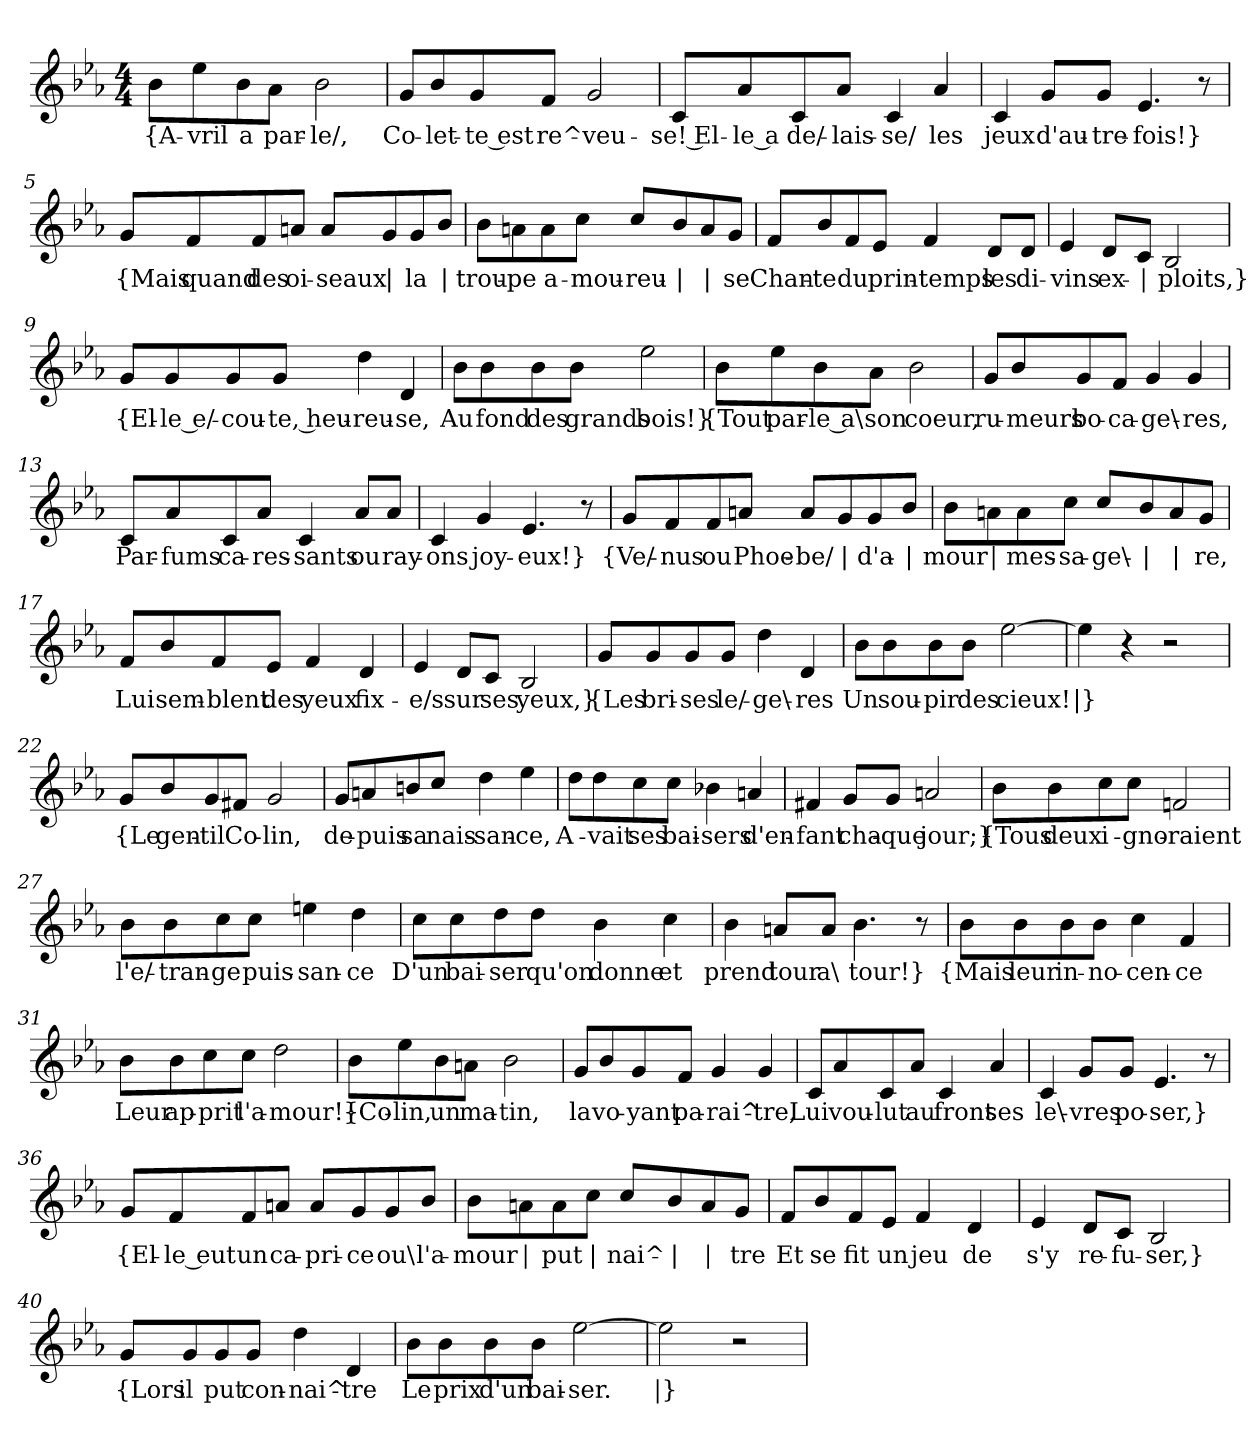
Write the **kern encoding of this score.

**kern	**text
*part1	*part1
*staff1	*staff1
*clefG2	*
*k[b-e-a-]	*
*M4/4	*
=1	=1
!	!LO:LY:b
8b-\L	{A-
!	!LO:LY:b
8ee-\	-vril
!	!LO:LY:b
8b-\	a
!	!LO:LY:b
8a-\J	par-
!	!LO:LY:b
2b-\	-le/,
=2	=2
!	!LO:LY:b
8g/L	Co-
!	!LO:LY:b
8b-/	-let-
!	!LO:LY:b
8g/	-te est
!	!LO:LY:b
8f/J	re^-
!	!LO:LY:b
2g/	-veu-
=3	=3
!	!LO:LY:b
8c/L	-se! El-
!	!LO:LY:b
8a-/	-le a
!	!LO:LY:b
8c/	de/-
!	!LO:LY:b
8a-/J	-lais-
!	!LO:LY:b
4c/	-se/
!	!LO:LY:b
4a-/	les
!!LO:LB:g=z
=4	=4
!	!LO:LY:b
4c/	jeux
!	!LO:LY:b
8g/L	d'au-
!	!LO:LY:b
8g/J	-tre-
!	!LO:LY:b
4.e-/	-fois!}
8r	.
=5	=5
!	!LO:LY:b
8g/L	{Mais
!	!LO:LY:b
8f/	quand
!	!LO:LY:b
8f/	des
!	!LO:LY:b
8an/J	oi-
!	!LO:LY:b
8a/L	-seaux
!	!LO:LY:b
8g/	|
!	!LO:LY:b
8g/	la
!	!LO:LY:b
8b-/J	|
=6	=6
!	!LO:LY:b
8b-\L	trou-
!	!LO:LY:b
8an\	-pe
!	!LO:LY:b
8a\	a-
!	!LO:LY:b
8cc\J	-mou-
!	!LO:LY:b
8cc/L	-reu-
!	!LO:LY:b
8b-/	|
!	!LO:LY:b
8a/	|
!	!LO:LY:b
8g/J	-se
!!LO:LB:g=z
=7	=7
!	!LO:LY:b
8f/L	Chan-
!	!LO:LY:b
8b-/	-te
!	!LO:LY:b
8f/	du
!	!LO:LY:b
8e-/J	prin-
!	!LO:LY:b
4f/	-temps
!	!LO:LY:b
8d/L	les
!	!LO:LY:b
8d/J	di-
=8	=8
!	!LO:LY:b
4e-/	-vins
!	!LO:LY:b
8d/L	ex-
!	!LO:LY:b
8c/J	|
!	!LO:LY:b
2B-/	-ploits,}
=9	=9
!	!LO:LY:b
8g/L	{El-
!	!LO:LY:b
8g/	-le e/-
!	!LO:LY:b
8g/	-cou-
!	!LO:LY:b
8g/J	-te, heu-
!	!LO:LY:b
4dd\	-reu-
!	!LO:LY:b
4d/	-se,
!!LO:LB:g=z
=10	=10
!	!LO:LY:b
8b-\L	Au
!	!LO:LY:b
8b-\	fond
!	!LO:LY:b
8b-\	des
!	!LO:LY:b
8b-\J	grands
!	!LO:LY:b
2ee-\	bois!}
=11	=11
!	!LO:LY:b
8b-\L	{Tout
!	!LO:LY:b
8ee-\	par-
!	!LO:LY:b
8b-\	-le a\
!	!LO:LY:b
8a-\J	son
!	!LO:LY:b
2b-\	coeur,
=12	=12
!	!LO:LY:b
8g/L	ru-
!	!LO:LY:b
8b-/	-meurs
!	!LO:LY:b
8g/	bo-
!	!LO:LY:b
8f/J	-ca-
!	!LO:LY:b
4g/	-ge\-
!	!LO:LY:b
4g/	res,
!!LO:LB:g=z
=13	=13
!	!LO:LY:b
8c/L	Par-
!	!LO:LY:b
8a-/	-fums
!	!LO:LY:b
8c/	ca-
!	!LO:LY:b
8a-/J	-res-
!	!LO:LY:b
4c/	-sants
!	!LO:LY:b
8a-/L	ou
!	!LO:LY:b
8a-/J	ray-
=14	=14
!	!LO:LY:b
4c/	-ons
!	!LO:LY:b
4g/	joy-
!	!LO:LY:b
4.e-/	-eux!}
8r	.
=15	=15
!	!LO:LY:b
8g/L	{Ve/-
!	!LO:LY:b
8f/	-nus
!	!LO:LY:b
8f/	ou
!	!LO:LY:b
8an/J	Phoe-
!	!LO:LY:b
8a/L	-be/
!	!LO:LY:b
8g/	|
!	!LO:LY:b
8g/	d'a-
!	!LO:LY:b
8b-/J	|
!!LO:LB:g=z
=16	=16
!	!LO:LY:b
8b-\L	-mour
!	!LO:LY:b
8an\	|
!	!LO:LY:b
8a\	mes-
!	!LO:LY:b
8cc\J	-sa-
!	!LO:LY:b
8cc/L	-ge\-
!	!LO:LY:b
8b-/	|
!	!LO:LY:b
8a/	|
!	!LO:LY:b
8g/J	-re,
=17	=17
!	!LO:LY:b
8f/L	Lui
!	!LO:LY:b
8b-/	sem-
!	!LO:LY:b
8f/	-blent
!	!LO:LY:b
8e-/J	des
!	!LO:LY:b
4f/	yeux
!	!LO:LY:b
4d/	fix-
=18	=18
!	!LO:LY:b
4e-/	-e/s
!	!LO:LY:b
8d/L	sur
!	!LO:LY:b
8c/J	ses
!	!LO:LY:b
2B-/	yeux,}
!!LO:LB:g=z
=19	=19
!	!LO:LY:b
8g/L	{Les
!	!LO:LY:b
8g/	bri-
!	!LO:LY:b
8g/	-ses
!	!LO:LY:b
8g/J	le/-
!	!LO:LY:b
4dd\	-ge\-
!	!LO:LY:b
4d/	-res
=20	=20
!	!LO:LY:b
8b-\L	Un
!	!LO:LY:b
8b-\	sou-
!	!LO:LY:b
8b-\	-pir
!	!LO:LY:b
8b-\J	des
!	!LO:LY:b
[2ee-\	cieux!
=21	=21
!	!LO:LY:b
4ee-\]	|}
4r	.
2r	.
=22	=22
!	!LO:LY:b
8g/L	{Le
!	!LO:LY:b
8b-/	gen-
!	!LO:LY:b
8g/	-til
!	!LO:LY:b
8f#X/J	Co-
!	!LO:LY:b
2g/	-lin,
!!LO:LB:g=z
=23	=23
!	!LO:LY:b
8g/L	de-
!	!LO:LY:b
8an/	-puis
!	!LO:LY:b
8bn/	sa
!	!LO:LY:b
8cc/J	nais-
!	!LO:LY:b
4dd\	-san-
!	!LO:LY:b
4ee-\	-ce,
=24	=24
!	!LO:LY:b
8dd\L	A-
!	!LO:LY:b
8dd\	-vait
!	!LO:LY:b
8cc\	ses
!	!LO:LY:b
8cc\J	bai-
!	!LO:LY:b
4b-X\	-sers
!	!LO:LY:b
4an/	d'en-
=25	=25
!	!LO:LY:b
4f#X/	-fant
!	!LO:LY:b
8g/L	cha-
!	!LO:LY:b
8g/J	-que
!	!LO:LY:b
2an/	jour;}
!!LO:LB:g=z
=26	=26
!	!LO:LY:b
8b-\L	{Tous
!	!LO:LY:b
8b-\	deux
!	!LO:LY:b
8cc\	i-
!	!LO:LY:b
8cc\J	-gno-
!	!LO:LY:b
2fn/	-raient
=27	=27
!	!LO:LY:b
8b-\L	l'e/-
!	!LO:LY:b
8b-\	-tran-
!	!LO:LY:b
8cc\	-ge
!	!LO:LY:b
8cc\J	puis-
!	!LO:LY:b
4een\	-san-
!	!LO:LY:b
4dd\	-ce
=28	=28
!	!LO:LY:b
8cc\L	D'un
!	!LO:LY:b
8cc\	bai-
!	!LO:LY:b
8dd\	-ser
!	!LO:LY:b
8dd\J	qu'on
!	!LO:LY:b
4b-\	donne
!	!LO:LY:b
4cc\	et
!!LO:LB:g=z
=29	=29
!	!LO:LY:b
4b-\	prend
!	!LO:LY:b
8an/L	tour
!	!LO:LY:b
8a/J	a\
!	!LO:LY:b
4.b-\	tour!}
8r	.
=30	=30
!	!LO:LY:b
8b-\L	{Mais
!	!LO:LY:b
8b-\	leur
!	!LO:LY:b
8b-\	in-
!	!LO:LY:b
8b-\J	-no-
!	!LO:LY:b
4cc\	-cen-
!	!LO:LY:b
4f/	-ce
=31	=31
!	!LO:LY:b
8b-\L	Leur
!	!LO:LY:b
8b-\	ap-
!	!LO:LY:b
8cc\	-prit
!	!LO:LY:b
8cc\J	l'a-
!	!LO:LY:b
2dd\	-mour!}
=32	=32
!	!LO:LY:b
8b-\L	{Co-
!	!LO:LY:b
8ee-\	-lin,
!	!LO:LY:b
8b-\	un
!	!LO:LY:b
8an\J	ma-
!	!LO:LY:b
2b-\	tin,
!!LO:PB:g=z
=33	=33
!	!LO:LY:b
8g/L	la
!	!LO:LY:b
8b-/	vo-
!	!LO:LY:b
8g/	-yant
!	!LO:LY:b
8f/J	pa-
!	!LO:LY:b
4g/	-rai^-
!	!LO:LY:b
4g/	-tre,
=34	=34
!	!LO:LY:b
8c/L	Lui
!	!LO:LY:b
8a-/	vou-
!	!LO:LY:b
8c/	-lut
!	!LO:LY:b
8a-/J	au
!	!LO:LY:b
4c/	front
!	!LO:LY:b
4a-/	ses
=35	=35
!	!LO:LY:b
4c/	le\-
!	!LO:LY:b
8g/L	-vres
!	!LO:LY:b
8g/J	po-
!	!LO:LY:b
4.e-/	-ser,}
8r	.
!!LO:LB:g=z
=36	=36
!	!LO:LY:b
8g/L	{El-
!	!LO:LY:b
8f/	-le eut
!	!LO:LY:b
8f/	un
!	!LO:LY:b
8an/J	ca-
!	!LO:LY:b
8a/L	-pri-
!	!LO:LY:b
8g/	-ce
!	!LO:LY:b
8g/	ou\
!	!LO:LY:b
8b-/J	l'a-
=37	=37
!	!LO:LY:b
8b-\L	-mour
!	!LO:LY:b
8an\	|
!	!LO:LY:b
8a\	put
!	!LO:LY:b
8cc\J	|
!	!LO:LY:b
8cc/L	nai^-
!	!LO:LY:b
8b-/	|
!	!LO:LY:b
8a/	|
!	!LO:LY:b
8g/J	-tre
=38	=38
!	!LO:LY:b
8f/L	Et
!	!LO:LY:b
8b-/	se
!	!LO:LY:b
8f/	fit
!	!LO:LY:b
8e-/J	un
!	!LO:LY:b
4f/	jeu
!	!LO:LY:b
4d/	de
=39	=39
!	!LO:LY:b
4e-/	s'y
!	!LO:LY:b
8d/L	re-
!	!LO:LY:b
8c/J	-fu-
!	!LO:LY:b
2B-/	-ser,}
!!LO:LB:g=z
=40	=40
!	!LO:LY:b
8g/L	{Lors
!	!LO:LY:b
8g/	il
!	!LO:LY:b
8g/	put
!	!LO:LY:b
8g/J	con-
!	!LO:LY:b
4dd\	-nai^-
!	!LO:LY:b
4d/	-tre
=41	=41
!	!LO:LY:b
8b-\L	Le
!	!LO:LY:b
8b-\	prix
!	!LO:LY:b
8b-\	d'un
!	!LO:LY:b
8b-\J	bai-
!	!LO:LY:b
[2ee-\	-ser.
=42	=42
!	!LO:LY:b
2ee-\]	|}
2r	.
=	=
*-	*-
